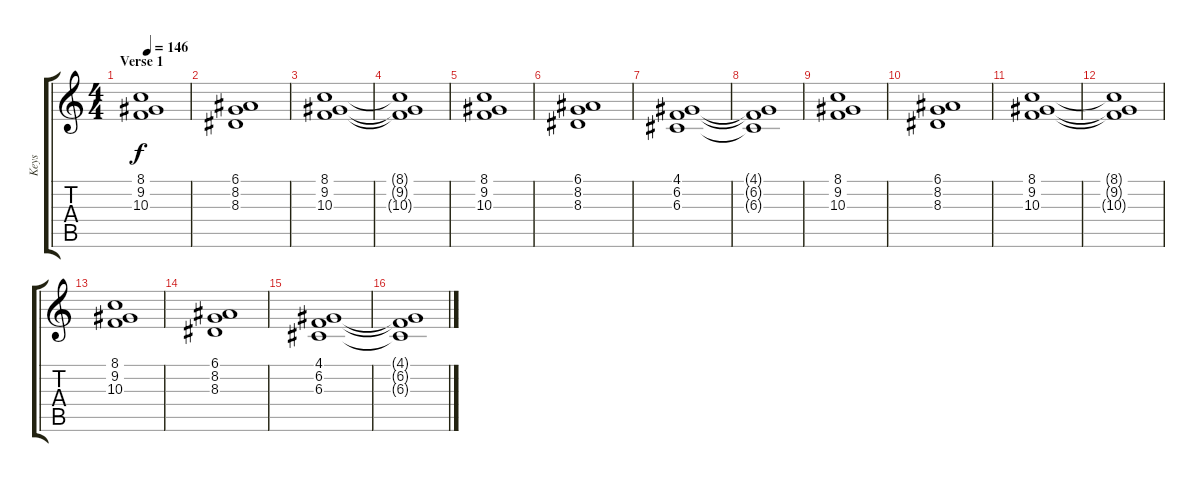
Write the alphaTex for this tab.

\track ("Keys" "Keys") {instrument choiraahs}
\staff {score tabs}
\tuning (E4 B3 G3 D3 A2 E2) {hide}
\ts (4 4)
\section ("" "Verse 1")
\tempo 146
\clef g2
\ks c
(8.1 9.2 10.3).1{dy f} |
(6.1 8.2 8.3).1 |
(8.1 9.2 10.3).1 |
(8.1{t} 9.2{t} 10.3{t}).1 |
(8.1 9.2 10.3).1 |
(6.1 8.2 8.3).1 |
(4.1 6.2 6.3).1 |
(4.1{t} 6.2{t} 6.3{t}).1 |
(8.1 9.2 10.3).1 |
(6.1 8.2 8.3).1 |
(8.1 9.2 10.3).1 |
(8.1{t} 9.2{t} 10.3{t}).1 |
(8.1 9.2 10.3).1 |
(6.1 8.2 8.3).1 |
(4.1 6.2 6.3).1 |
(4.1{t} 6.2{t} 6.3{t}).1
